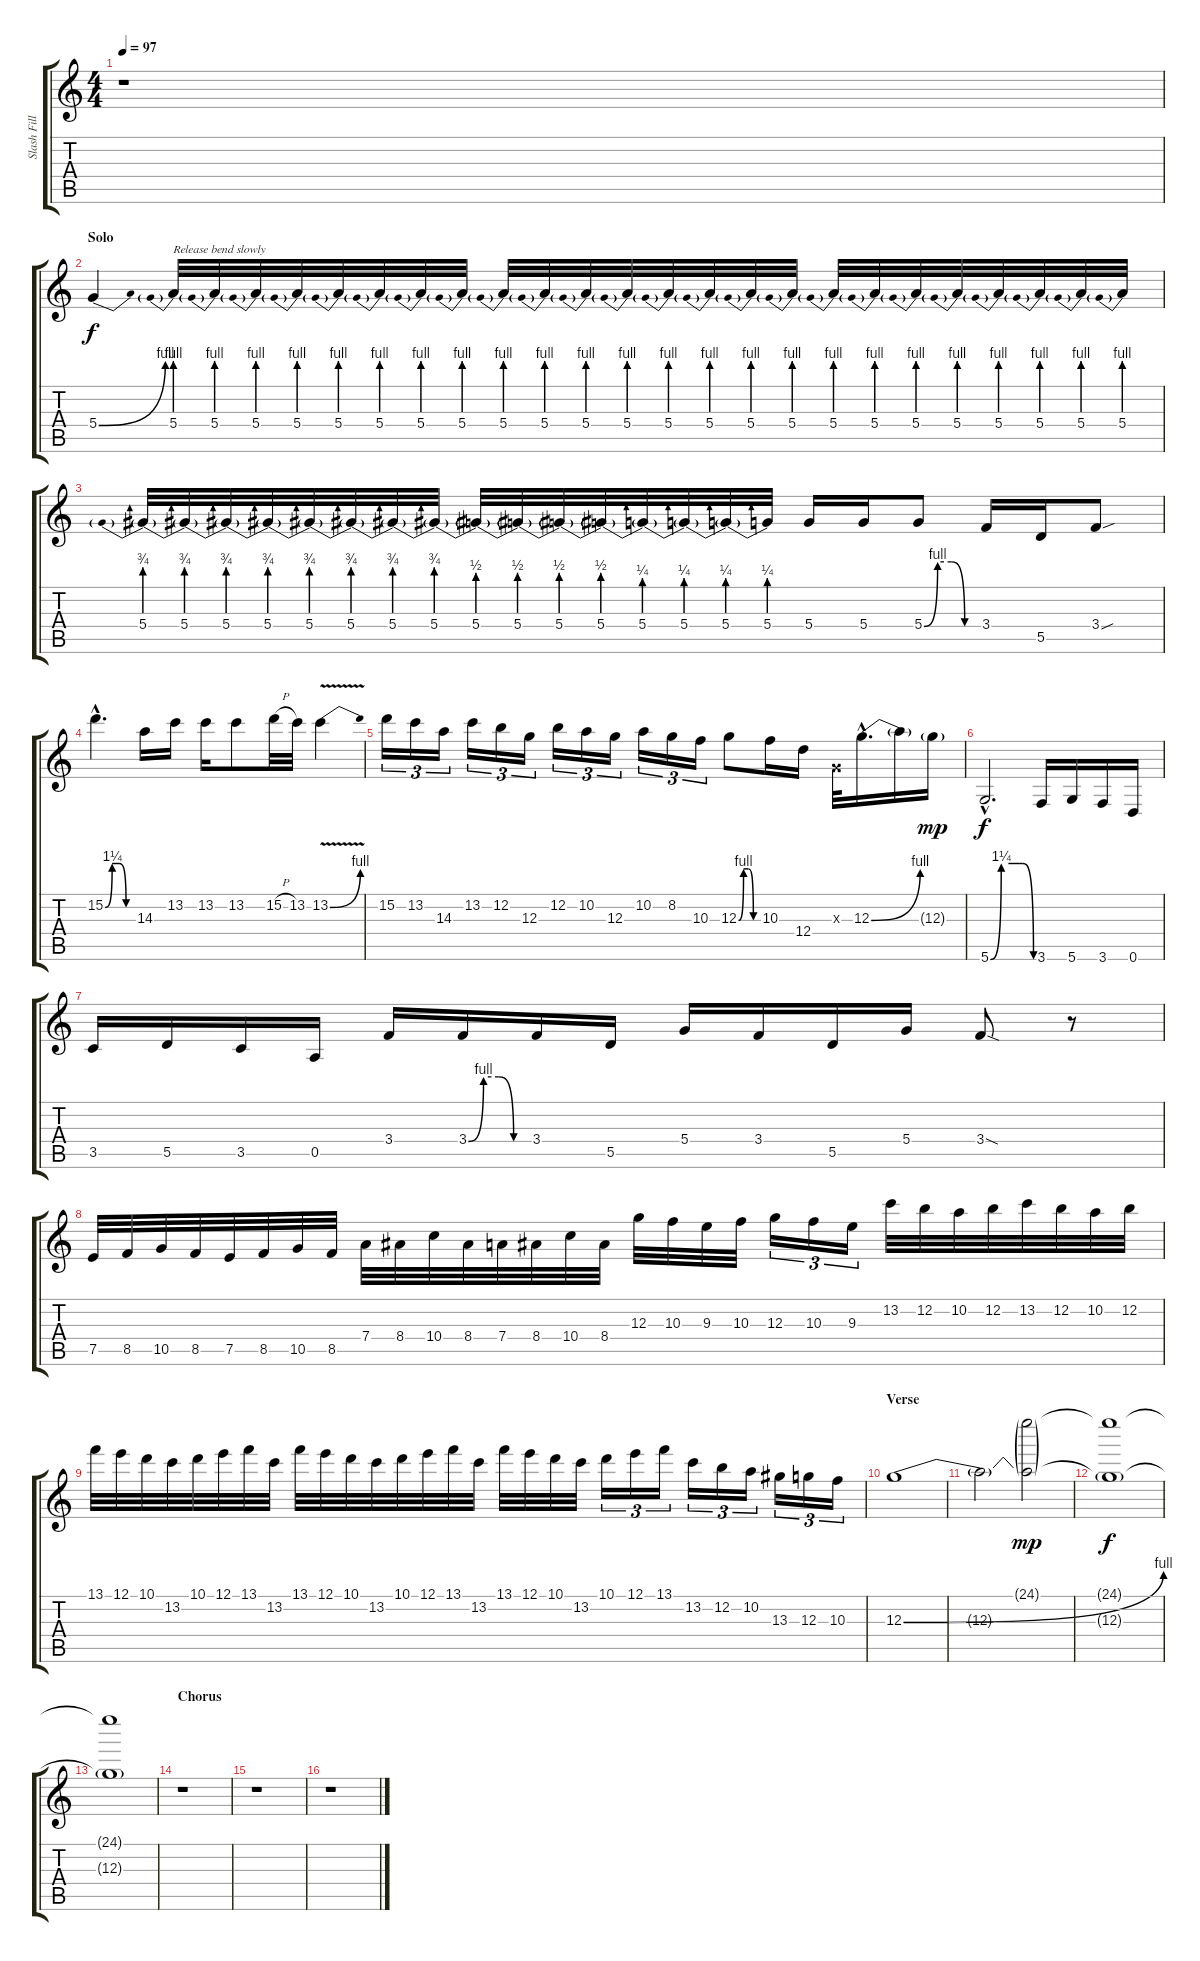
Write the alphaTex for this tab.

\track ("Slash Fills/Solo" "Slash Fill") {instrument distortionguitar}
\staff {score tabs}
\tuning (E4 B3 G3 D3 A2 D2) {hide}
\ts (4 4)
\tempo 97
\clef g2
\ks c
r.1{dy f} |
\section ("" "Solo")
5.4{be (bend 0 0 60 4)}.4{volume 15} 5.4{be (prebend 0 4 60 4)}.32{txt "Release bend slowly"} 5.4{be (prebend 0 4 60 4)}.32 5.4{be (prebend 0 4 60 4)}.32 5.4{be (prebend 0 4 60 4)}.32 5.4{be (prebend 0 4 60 4)}.32 5.4{be (prebend 0 4 60 4)}.32 5.4{be (prebend 0 4 60 4)}.32 5.4{be (prebend 0 4 60 4)}.32 5.4{be (prebend 0 4 60 4)}.32 5.4{be (prebend 0 4 60 4)}.32 5.4{be (prebend 0 4 60 4)}.32 5.4{be (prebend 0 4 60 4)}.32 5.4{be (prebend 0 4 60 4)}.32 5.4{be (prebend 0 4 60 4)}.32 5.4{be (prebend 0 4 60 4)}.32 5.4{be (prebend 0 4 60 4)}.32 5.4{be (prebend 0 4 60 4)}.32 5.4{be (prebend 0 4 60 4)}.32 5.4{be (prebend 0 4 60 4)}.32 5.4{be (prebend 0 4 60 4)}.32 5.4{be (prebend 0 4 60 4)}.32 5.4{be (prebend 0 4 60 4)}.32 5.4{be (prebend 0 4 60 4)}.32 5.4{be (prebend 0 4 60 4)}.32 |
5.4{be (prebend 0 3 60 3)}.32 5.4{be (prebend 0 3 60 3)}.32 5.4{be (prebend 0 3 60 3)}.32 5.4{be (prebend 0 3 60 3)}.32 5.4{be (prebend 0 3 60 3)}.32 5.4{be (prebend 0 3 60 3)}.32 5.4{be (prebend 0 3 60 3)}.32 5.4{be (prebend 0 3 60 3)}.32 5.4{be (prebend 0 2 60 2)}.32 5.4{be (prebend 0 2 60 2)}.32 5.4{be (prebend 0 2 60 2)}.32 5.4{be (prebend 0 2 60 2)}.32 5.4{be (prebend 0 1 60 1)}.32 5.4{be (prebend 0 1 60 1)}.32 5.4{be (prebend 0 1 60 1)}.32 5.4{be (prebend 0 1 60 1)}.32 5.4.16 5.4.16 5.4{be (custom 0 0 15 4 30 4 45 0 60 0)}.8 3.4.16 5.5.16 3.4{sou}.8 |
15.2{be (custom 0 0 15 5 30 5 45 0 60 0) hac}.4{d} 14.3.16 13.2.16 13.2.16 13.2.8 15.2{h}.32 13.2.32 13.2{be (bend 0 0 60 4) v}.4 |
15.2.16{tu (3 2)} 13.2.16{tu (3 2)} 14.3.16{tu (3 2)} 13.2.16{tu (3 2)} 12.2.16{tu (3 2)} 12.3.16{tu (3 2)} 12.2.16{tu (3 2)} 10.2.16{tu (3 2)} 12.3.16{tu (3 2)} 10.2.16{tu (3 2)} 8.2.16{tu (3 2)} 10.3.16{tu (3 2)} 12.3{be (custom 0 0 15 4 30 4 45 0 60 0)}.8 10.3.16 12.4.16 0.3{x}.32 12.3{be (bend 0 0 60 4) hac}.16{d} 12.3{t}.16 12.3{g}.16{dy mp} |
5.6{be (custom 0 0 15 5 30 5 40 5 45 5 60 0) hac}.2{d dy f} 3.6.16 5.6.16 3.6.16 0.6.16 |
3.5.16 5.5.16 3.5.16 0.5.16 3.4.16 3.4{be (custom 0 0 15 4 30 4 45 0 60 0)}.16 3.4.16 5.5.16 5.4.16 3.4.16 5.5.16 5.4.16 3.4{sod}.8 r.8 |
7.5.32 8.5.32 10.5.32 8.5.32 7.5.32 8.5.32 10.5.32 8.5.32 7.4.32 8.4.32 10.4.32 8.4.32 7.4.32 8.4.32 10.4.32 8.4.32 12.3.32 10.3.32 9.3.32 10.3.32 12.3.16{tu (3 2)} 10.3.16{tu (3 2)} 9.3.16{tu (3 2)} 13.2.32 12.2.32 10.2.32 12.2.32 13.2.32 12.2.32 10.2.32 12.2.32 |
13.1.32 12.1.32 10.1.32 13.2.32 10.1.32 12.1.32 13.1.32 13.2.32 13.1.32 12.1.32 10.1.32 13.2.32 10.1.32 12.1.32 13.1.32 13.2.32 13.1.32 12.1.32 10.1.32 13.2.32 10.1.16{tu (3 2)} 12.1.16{tu (3 2)} 13.1.16{tu (3 2)} 13.2.16{tu (3 2)} 12.2.16{tu (3 2)} 10.2.16{tu (3 2)} 13.3.16{tu (3 2)} 12.3.16{tu (3 2)} 10.3.16{tu (3 2)} |
\section ("" "Verse")
12.3{be (bend 0 0 60 4)}.1 |
12.3{t}.2 (24.1{g} 12.3{t}).2{dy mp} |
(24.1{t} 12.3{t}).1{dy f} |
(24.1{t} 12.3{t}).1 |
\section ("" "Chorus")
r.1 |
r.1 |
r.1
